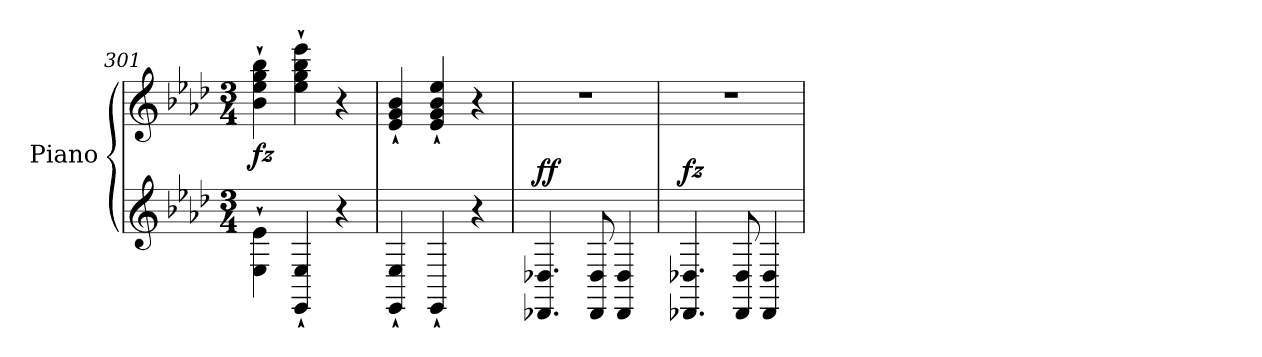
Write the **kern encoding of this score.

**kern	**kern	**dynam
*part1	*part1	*part1
*staff2	*staff1	*staff1/2
*I"Piano	*	*
*I'Pno.	*	*
*clefG2	*clefG2	*
*k[b-e-a-d-]	*k[b-e-a-d-]	*
*M3/4	*M3/4	*
=301	=301	=301
!	!	!LO:DY:b
4E-\` 4e-\`	4b-\` 4ee-\` 4gg\` 4bb-\`	fz
4EE-/` 4E-/`	4ee-\` 4gg\` 4bb-\` 4eee-\`	.
4r	4r	.
=302	=302	=302
4EE-/` 4E-/`	4e-/` 4g/` 4b-/`	.
4EE-`/	4e-/` 4g/` 4b-/` 4ee-/`	.
4r	4r	.
=303	=303	=303
!	!	!LO:DY:a=2
4.DD-X/ 4.D-X/	2.r	ff
8DD-/ 8D-/	.	.
4DD-/ 4D-/	.	.
=304	=304	=304
!	!	!LO:DY:a=2
4.DD-X/ 4.D-X/	2.r	fz
8DD-/ 8D-/	.	.
4DD-/ 4D-/	.	.
=	=	=
*-	*-	*-
